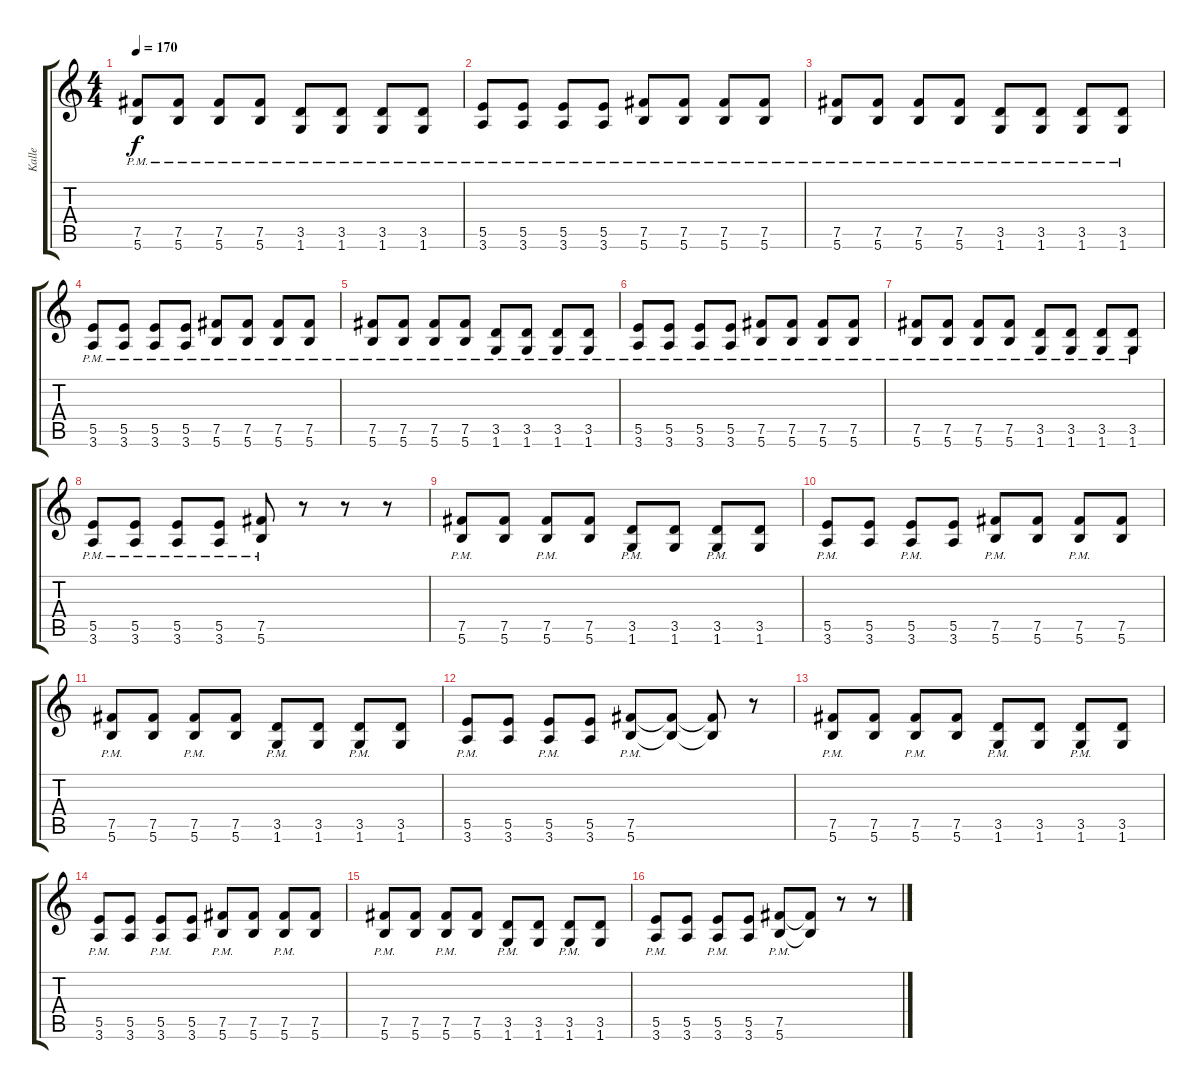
\track ("Kalle" "Kalle") {instrument distortionguitar}
\staff {score tabs}
\tuning (Gb4 Db4 A3 E3 B2 Gb2) {hide}
\ts (4 4)
\tempo 170
\clef g2
\ks c
(7.5{pm} 5.6{pm}).8{dy f} (7.5{pm} 5.6{pm}).8 (7.5{pm} 5.6{pm}).8 (7.5{pm} 5.6{pm}).8 (3.5{pm} 1.6{pm}).8 (3.5{pm} 1.6{pm}).8 (3.5{pm} 1.6{pm}).8 (3.5{pm} 1.6{pm}).8 |
(5.5{pm} 3.6{pm}).8 (5.5{pm} 3.6{pm}).8 (5.5{pm} 3.6{pm}).8 (5.5{pm} 3.6{pm}).8 (7.5{pm} 5.6{pm}).8 (7.5{pm} 5.6{pm}).8 (7.5{pm} 5.6{pm}).8 (7.5{pm} 5.6{pm}).8 |
(7.5{pm} 5.6{pm}).8 (7.5{pm} 5.6{pm}).8 (7.5{pm} 5.6{pm}).8 (7.5{pm} 5.6{pm}).8 (3.5{pm} 1.6{pm}).8 (3.5{pm} 1.6{pm}).8 (3.5{pm} 1.6{pm}).8 (3.5{pm} 1.6{pm}).8 |
(5.5{pm} 3.6{pm}).8 (5.5{pm} 3.6{pm}).8 (5.5{pm} 3.6{pm}).8 (5.5{pm} 3.6{pm}).8 (7.5{pm} 5.6{pm}).8 (7.5{pm} 5.6{pm}).8 (7.5{pm} 5.6{pm}).8 (7.5{pm} 5.6{pm}).8 |
(7.5{pm} 5.6{pm}).8 (7.5{pm} 5.6{pm}).8 (7.5{pm} 5.6{pm}).8 (7.5{pm} 5.6{pm}).8 (3.5{pm} 1.6{pm}).8 (3.5{pm} 1.6{pm}).8 (3.5{pm} 1.6{pm}).8 (3.5{pm} 1.6{pm}).8 |
(5.5{pm} 3.6{pm}).8 (5.5{pm} 3.6{pm}).8 (5.5{pm} 3.6{pm}).8 (5.5{pm} 3.6{pm}).8 (7.5{pm} 5.6{pm}).8 (7.5{pm} 5.6{pm}).8 (7.5{pm} 5.6{pm}).8 (7.5{pm} 5.6{pm}).8 |
(7.5{pm} 5.6{pm}).8 (7.5{pm} 5.6{pm}).8 (7.5{pm} 5.6{pm}).8 (7.5{pm} 5.6{pm}).8 (3.5{pm} 1.6{pm}).8 (3.5{pm} 1.6{pm}).8 (3.5{pm} 1.6{pm}).8 (3.5{pm} 1.6{pm}).8 |
(5.5{pm} 3.6{pm}).8 (5.5{pm} 3.6{pm}).8 (5.5{pm} 3.6{pm}).8 (5.5{pm} 3.6{pm}).8 (7.5{pm} 5.6{pm}).8 r.8 r.8 r.8 |
(7.5{pm} 5.6{pm}).8 (7.5 5.6).8 (7.5{pm} 5.6{pm}).8 (7.5 5.6).8 (3.5{pm} 1.6{pm}).8 (3.5 1.6).8 (3.5{pm} 1.6{pm}).8 (3.5 1.6).8 |
(5.5{pm} 3.6{pm}).8 (5.5 3.6).8 (5.5{pm} 3.6{pm}).8 (5.5 3.6).8 (7.5{pm} 5.6{pm}).8 (7.5 5.6).8 (7.5{pm} 5.6{pm}).8 (7.5 5.6).8 |
(7.5{pm} 5.6{pm}).8 (7.5 5.6).8 (7.5{pm} 5.6{pm}).8 (7.5 5.6).8 (3.5{pm} 1.6{pm}).8 (3.5 1.6).8 (3.5{pm} 1.6{pm}).8 (3.5 1.6).8 |
(5.5{pm} 3.6{pm}).8 (5.5 3.6).8 (5.5{pm} 3.6{pm}).8 (5.5 3.6).8 (7.5{pm} 5.6{pm}).8 (7.5{t} 5.6{t}).8 (7.5{t} 5.6{t}).8 r.8 |
(7.5{pm} 5.6{pm}).8 (7.5 5.6).8 (7.5{pm} 5.6{pm}).8 (7.5 5.6).8 (3.5{pm} 1.6{pm}).8 (3.5 1.6).8 (3.5{pm} 1.6{pm}).8 (3.5 1.6).8 |
(5.5{pm} 3.6{pm}).8 (5.5 3.6).8 (5.5{pm} 3.6{pm}).8 (5.5 3.6).8 (7.5{pm} 5.6{pm}).8 (7.5 5.6).8 (7.5{pm} 5.6{pm}).8 (7.5 5.6).8 |
(7.5{pm} 5.6{pm}).8 (7.5 5.6).8 (7.5{pm} 5.6{pm}).8 (7.5 5.6).8 (3.5{pm} 1.6{pm}).8 (3.5 1.6).8 (3.5{pm} 1.6{pm}).8 (3.5 1.6).8 |
(5.5{pm} 3.6{pm}).8 (5.5 3.6).8 (5.5{pm} 3.6{pm}).8 (5.5 3.6).8 (7.5{pm} 5.6{pm}).8 (7.5{t} 5.6{t}).8 r.8 r.8
